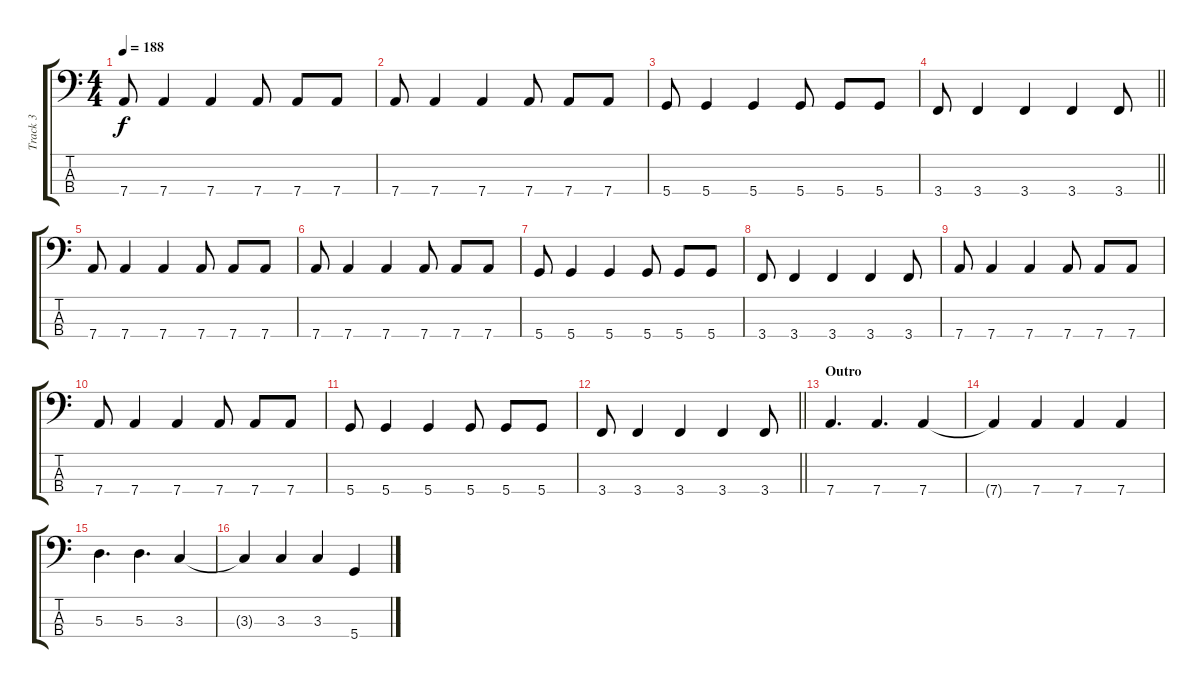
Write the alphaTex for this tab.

\track ("Track 3" "Track 3") {instrument electricbasspick}
\staff {score tabs}
\tuning (G2 D2 A1 D1) {hide}
\ts (4 4)
\tempo 188
\clef f4
\ks c
7.4.8{dy f} 7.4.4 7.4.4 7.4.8 7.4.8 7.4.8 |
7.4.8 7.4.4 7.4.4 7.4.8 7.4.8 7.4.8 |
5.4.8 5.4.4 5.4.4 5.4.8 5.4.8 5.4.8 |
\barLineRight lightlight
3.4.8 3.4.4 3.4.4 3.4.4 3.4.8 |
7.4.8 7.4.4 7.4.4 7.4.8 7.4.8 7.4.8 |
7.4.8 7.4.4 7.4.4 7.4.8 7.4.8 7.4.8 |
5.4.8 5.4.4 5.4.4 5.4.8 5.4.8 5.4.8 |
3.4.8 3.4.4 3.4.4 3.4.4 3.4.8 |
7.4.8 7.4.4 7.4.4 7.4.8 7.4.8 7.4.8 |
7.4.8 7.4.4 7.4.4 7.4.8 7.4.8 7.4.8 |
5.4.8 5.4.4 5.4.4 5.4.8 5.4.8 5.4.8 |
\barLineRight lightlight
3.4.8 3.4.4 3.4.4 3.4.4 3.4.8 |
\section ("" "Outro")
7.4.4{d} 7.4.4{d} 7.4.4 |
7.4{t}.4 7.4.4 7.4.4 7.4.4 |
5.3.4{d} 5.3.4{d} 3.3.4 |
3.3{t}.4 3.3.4 3.3.4 5.4.4
